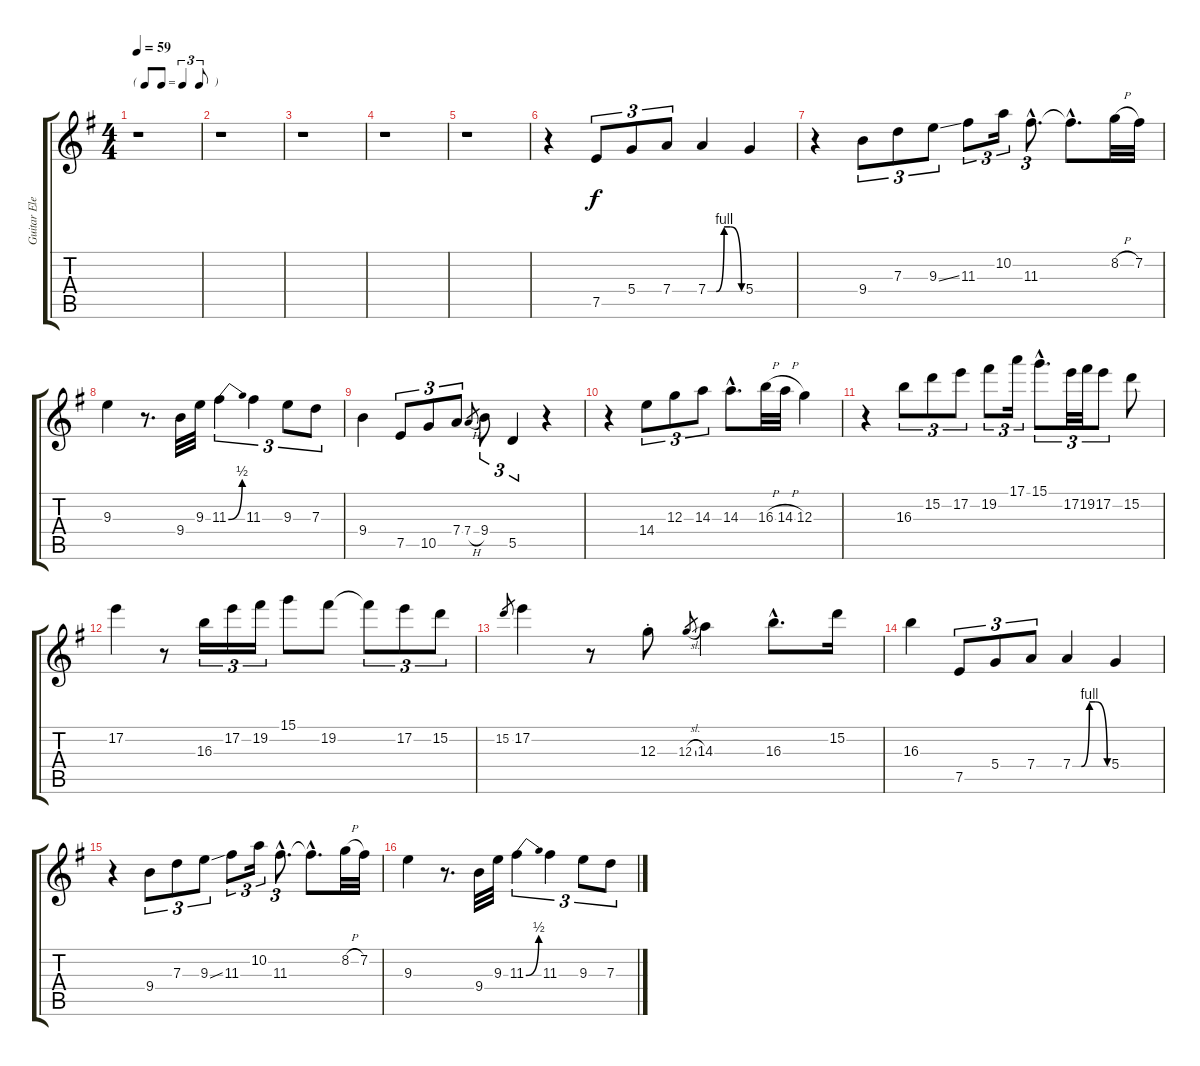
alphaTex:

\track ("Guitar Elec. Satur" "Guitar Ele") {instrument distortionguitar}
\staff {score tabs}
\tuning (E4 B3 G3 D3 A2 E2) {hide}
\ts (4 4)
\tf triplet8th
\tempo 59
\clef g2
\ks g
r.1{dy f} |
r.1 |
r.1 |
r.1 |
r.1 |
r.4 7.5.8{tu (3 2)} 5.4.8{tu (3 2)} 7.4.8{tu (3 2)} 7.4{be (custom 0 0 15 0 29 4 40 4 60 0)}.4 5.4.4 |
r.4 9.4.8{tu (3 2)} 7.3.8{tu (3 2)} 9.3{ss}.8{tu (3 2)} 11.3.8{tu (3 2)} 10.2.16{tu (3 2)} 11.3{hac}.8{d tu (3 2)} 11.3{hac t}.8{d} 8.2{h}.32 7.2.32 |
9.3.4 r.8{d} 9.4.32 9.3.32 11.3{be (bend 0 0 60 2)}.4{tu (3 2)} 11.3.4{tu (3 2)} 9.3.8{tu (3 2)} 7.3.8{tu (3 2)} |
9.4.4 7.5.8{tu (3 2)} 10.5.8{tu (3 2)} 7.4.8{tu (3 2)} 7.4{h}.8{gr} 9.4.8{tu (3 2)} 5.5.4{tu (3 2)} r.4 |
r.4 14.4.8{tu (3 2)} 12.3.8{tu (3 2)} 14.3.8{tu (3 2)} 14.3{hac}.8{d} 16.3{h}.32 14.3{h}.32 12.3.4 |
r.4 16.3.8{tu (3 2)} 15.2.8{tu (3 2)} 17.2.8{tu (3 2)} 19.2.8{tu (3 2)} 17.1.16{tu (3 2)} 15.1{hac}.8{d tu (3 2)} 17.2.32{tu (3 2)} 19.2.32{tu (3 2)} 17.2.8{tu (3 2)} 15.2.8 |
17.2.4 r.8 16.3.16{tu (3 2)} 17.2.16{tu (3 2)} 19.2.16{tu (3 2)} 15.1.8 19.2.8 19.2{t}.8{tu (3 2)} 17.2.8{tu (3 2)} 15.2.8{tu (3 2)} |
15.2.8{gr} 17.2.4 r.8 12.3{st}.8 12.3{sl}.8{gr} 14.3.4 16.3{hac}.8{d} 15.2.16 |
16.3.4 7.5.8{tu (3 2)} 5.4.8{tu (3 2)} 7.4.8{tu (3 2)} 7.4{be (custom 0 0 15 0 29 4 40 4 60 0)}.4 5.4.4 |
r.4 9.4.8{tu (3 2)} 7.3.8{tu (3 2)} 9.3{ss}.8{tu (3 2)} 11.3.8{tu (3 2)} 10.2.16{tu (3 2)} 11.3{hac}.8{d tu (3 2)} 11.3{hac t}.8{d} 8.2{h}.32 7.2.32 |
9.3.4 r.8{d} 9.4.32 9.3.32 11.3{be (bend 0 0 60 2)}.4{tu (3 2)} 11.3.4{tu (3 2)} 9.3.8{tu (3 2)} 7.3.8{tu (3 2)}
